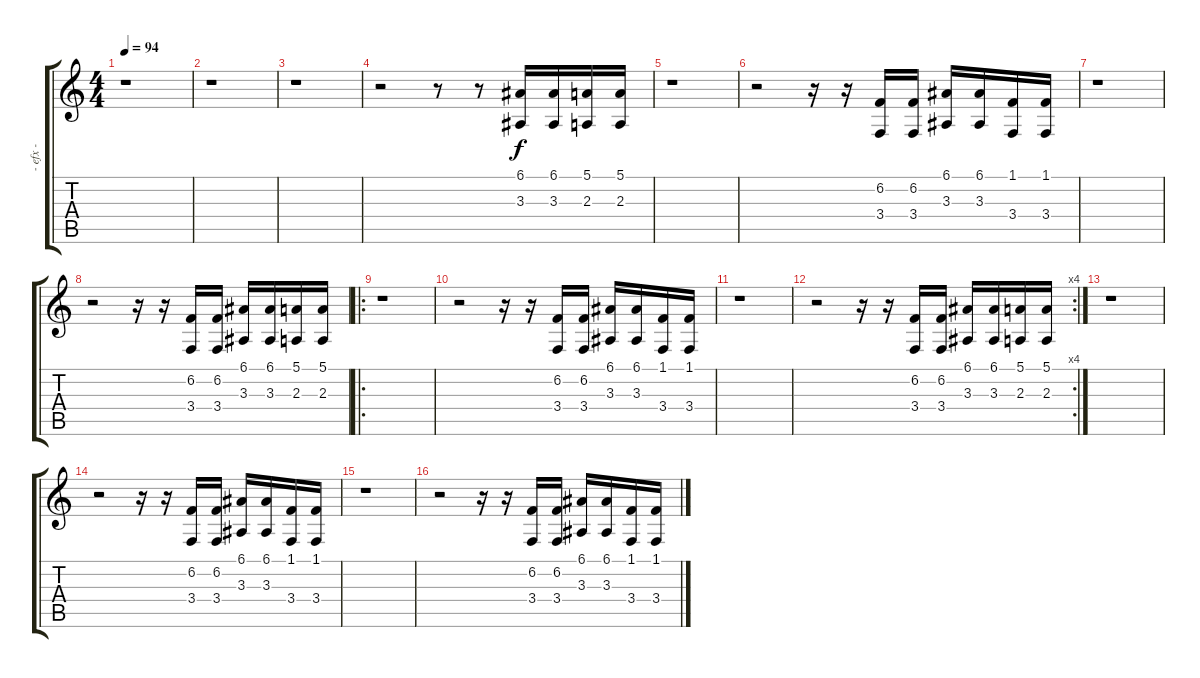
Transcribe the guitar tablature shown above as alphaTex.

\track ("- efx -" "- efx -") {instrument stringensemble1}
\staff {score tabs}
\tuning (E4 B3 G3 D3 A2 E2) {hide}
\ts (4 4)
\tempo 94
\clef g2
\ks c
r.1{dy f instrument stringensemble1} |
r.1 |
r.1 |
r.2 r.8 r.8 (6.1 3.3).16 (6.1 3.3).16 (5.1 2.3).16 (5.1 2.3).16 |
r.1 |
r.2 r.16 r.16 (6.2 3.4).16 (6.2 3.4).16 (6.1 3.3).16 (6.1 3.3).16 (1.1 3.4).16 (1.1 3.4).16 |
r.1 |
r.2 r.16 r.16 (6.2 3.4).16 (6.2 3.4).16 (6.1 3.3).16 (6.1 3.3).16 (5.1 2.3).16 (5.1 2.3).16 |
\ro
r.1 |
r.2 r.16 r.16 (6.2 3.4).16 (6.2 3.4).16 (6.1 3.3).16 (6.1 3.3).16 (1.1 3.4).16 (1.1 3.4).16 |
r.1 |
\rc 4
r.2 r.16 r.16 (6.2 3.4).16 (6.2 3.4).16 (6.1 3.3).16 (6.1 3.3).16 (5.1 2.3).16 (5.1 2.3).16 |
r.1 |
r.2 r.16 r.16 (6.2 3.4).16 (6.2 3.4).16 (6.1 3.3).16 (6.1 3.3).16 (1.1 3.4).16 (1.1 3.4).16 |
r.1 |
r.2 r.16 r.16 (6.2 3.4).16 (6.2 3.4).16 (6.1 3.3).16 (6.1 3.3).16 (1.1 3.4).16 (1.1 3.4).16
